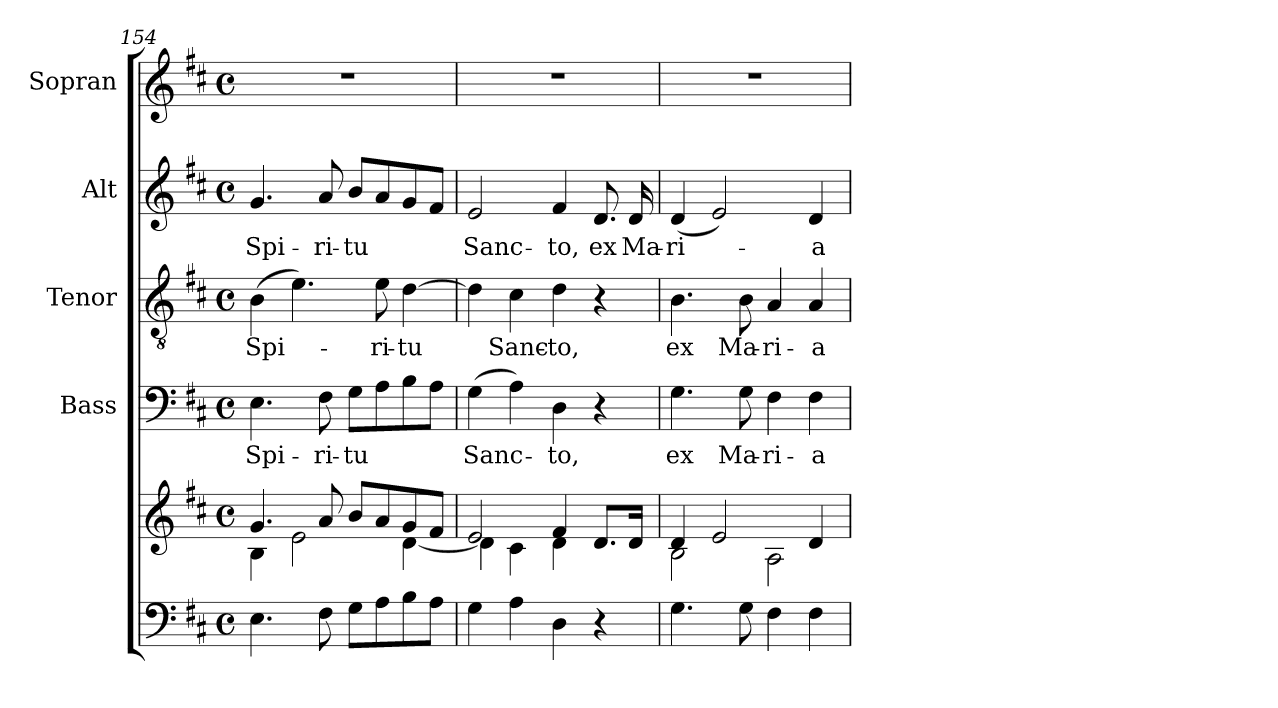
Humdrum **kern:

**kern	**kern	**kern	**text	**kern	**text	**kern	**text	**kern
*part5	*part5	*part4	*part4	*part3	*part3	*part2	*part2	*part1
*staff6	*staff5	*staff4	*staff4	*staff3	*staff3	*staff2	*staff2	*staff1
*	*	*I"Bass	*	*I"Tenor	*	*I"Alt	*	*I"Sopran
*	*	*I'B.	*	*I'T.	*	*I'A.	*	*I'S.
*clefF4	*clefG2	*clefF4	*	*clefGv2	*	*clefG2	*	*clefG2
*k[f#c#]	*k[f#c#]	*k[f#c#]	*	*k[f#c#]	*	*k[f#c#]	*	*k[f#c#]
*D:	*D:	*D:	*	*D:	*	*D:	*	*D:
*M4/4	*M4/4	*M4/4	*	*M4/4	*	*M4/4	*	*M4/4
*met(c)	*met(c)	*met(c)	*	*met(c)	*	*met(c)	*	*met(c)
=154	=154	=154	=154	=154	=154	=154	=154	=154
*	*^	*	*	*	*	*	*	*
!	!	!	!	!LO:LY:b	!	!LO:LY:b	!	!LO:LY:b	!
4.E\	4.g/	4B\	4.E\	Spi-	(>4B\	Spi-	4.g/	Spi-	1r
.	.	2e\	.	.	4.e\)	.	.	.	.
!	!	!	!	!LO:LY:b	!	!	!	!LO:LY:b	!
8F#\	8a/	.	8F#\	-ri-	.	.	8a/	-ri-	.
!	!	!	!	!LO:LY:b	!	!	!	!LO:LY:b	!
8G\L	8b/L	.	8G\L	-tu	.	.	8b/L	-tu	.
!	!	!	!	!	!	!LO:LY:b	!	!	!
8A\	8a/	.	8A\	.	8e\	-ri-	8a/	.	.
!	!	!	!	!	!	!LO:LY:b	!	!	!
8B\	8g/	[<4d\	8B\	.	[4d\	-tu	8g/	.	.
8A\J	8f#/J	.	8A\J	.	.	.	8f#/J	.	.
!!LO:PB:g=z
=155	=155	=155	=155	=155	=155	=155	=155	=155	=155
!	!	!	!	!LO:LY:b	!	!	!	!LO:LY:b	!
4G\	2e/	4d\]	(>4G\	Sanc-	4d\]	.	2e/	Sanc-	1r
!	!	!	!	!	!	!LO:LY:b	!	!	!
4A\	.	4c#\	4A\)	.	4c#\	Sanc-	.	.	.
!	!	!	!	!LO:LY:b	!	!LO:LY:b	!	!LO:LY:b	!
4D\	4f#/	4d\	4D\	-to,	4d\	-to,	4f#/	-to,	.
!	!	!	!	!	!	!	!	!LO:LY:b	!
4r	8.d/L	4ryy	4r	.	4r	.	8.d/	ex	.
!	!	!	!	!	!	!	!	!LO:LY:b	!
.	16d/Jk	.	.	.	.	.	16d/	Ma-	.
=156	=156	=156	=156	=156	=156	=156	=156	=156	=156
!	!	!	!	!LO:LY:b	!	!LO:LY:b	!	!LO:LY:b	!
4.G\	4d/	2B\	4.G\	ex	4.B\	ex	(<4d/	-ri-	1r
.	2e/	.	.	.	.	.	2e/)	.	.
!	!	!	!	!LO:LY:b	!	!LO:LY:b	!	!	!
8G\	.	.	8G\	Ma-	8B\	Ma-	.	.	.
!	!	!	!	!LO:LY:b	!	!LO:LY:b	!	!	!
4F#\	.	2A\	4F#\	-ri-	4A/	-ri-	.	.	.
!	!	!	!	!LO:LY:b	!	!LO:LY:b	!	!LO:LY:b	!
4F#\	4d/	.	4F#\	-a	4A/	-a	4d/	-a	.
*	*v	*v	*	*	*	*	*	*	*
=	=	=	=	=	=	=	=	=
*-	*-	*-	*-	*-	*-	*-	*-	*-
